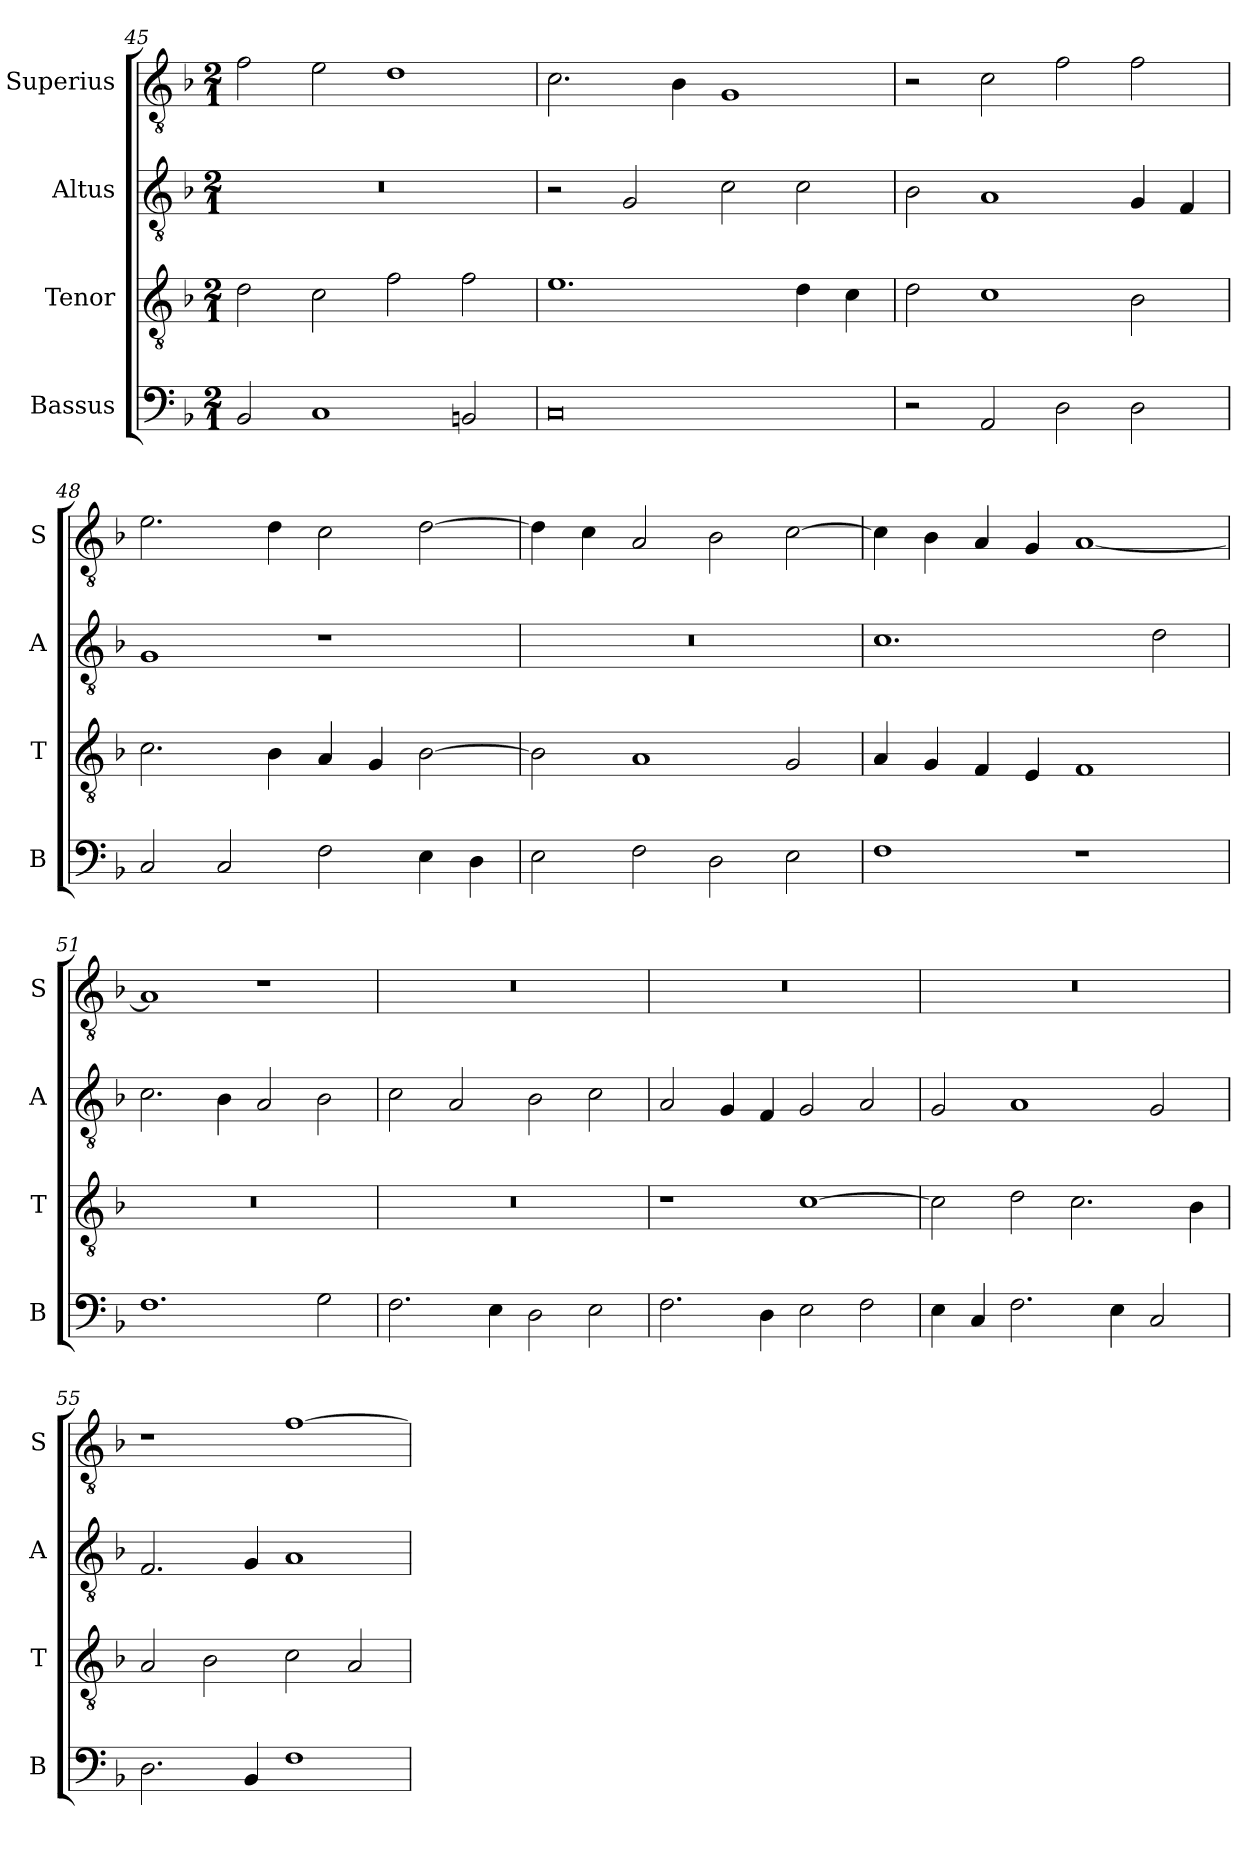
**kern	**kern	**kern	**kern
*part4	*part3	*part2	*part1
*staff4	*staff3	*staff2	*staff1
*I"Bassus	*I"Tenor	*I"Altus	*I"Superius
*I'B	*I'T	*I'A	*I'S
*clefF4	*clefGv2	*clefGv2	*clefGv2
*k[b-]	*k[b-]	*k[b-]	*k[b-]
*F:	*F:	*F:	*F:
*M2/1	*M2/1	*M2/1	*M2/1
=45	=45	=45	=45
2BB-	2d	0r	2f
1C	2c	.	2e
.	2f	.	1d
2BBn	2f	.	.
=46	=46	=46	=46
0C	1.e	2r	2.c
.	.	2G	.
.	.	.	4B-
.	.	2c	1G
.	4d	2c	.
.	4c	.	.
=47	=47	=47	=47
2r	2d	2B-	2r
2AA	1c	1A	2c
2D	.	.	2f
2D	2B-	4G	2f
.	.	4F	.
=48	=48	=48	=48
2C	2.c	1G	2.e
2C	.	.	.
.	4B-	.	4d
2F	4A	1r	2c
.	4G	.	.
4E	[2B-	.	[2d
4D	.	.	.
=49	=49	=49	=49
2E	2B-]	0r	4d]
.	.	.	4c
2F	1A	.	2A
2D	.	.	2B-
2E	2G	.	[2c
=50	=50	=50	=50
1F	4A	1.c	4c]
.	4G	.	4B-
.	4F	.	4A
.	4E	.	4G
1r	1F	.	[1A
.	.	2d	.
=51	=51	=51	=51
1.F	0r	2.c	1A]
.	.	4B-	.
.	.	2A	1r
2G	.	2B-	.
=52	=52	=52	=52
2.F	0r	2c	0r
.	.	2A	.
4E	.	.	.
2D	.	2B-	.
2E	.	2c	.
=53	=53	=53	=53
2.F	1r	2A	0r
.	.	4G	.
4D	.	4F	.
2E	[1c	2G	.
2F	.	2A	.
=54	=54	=54	=54
4E	2c]	2G	0r
4C	.	.	.
2.F	2d	1A	.
.	2.c	.	.
4E	.	.	.
2C	.	2G	.
.	4B-	.	.
=55	=55	=55	=55
2.D	2A	2.F	1r
.	2B-	.	.
4BB-	.	4G	.
1F	2c	1A	[1f
.	2A	.	.
=	=	=	=
*-	*-	*-	*-
